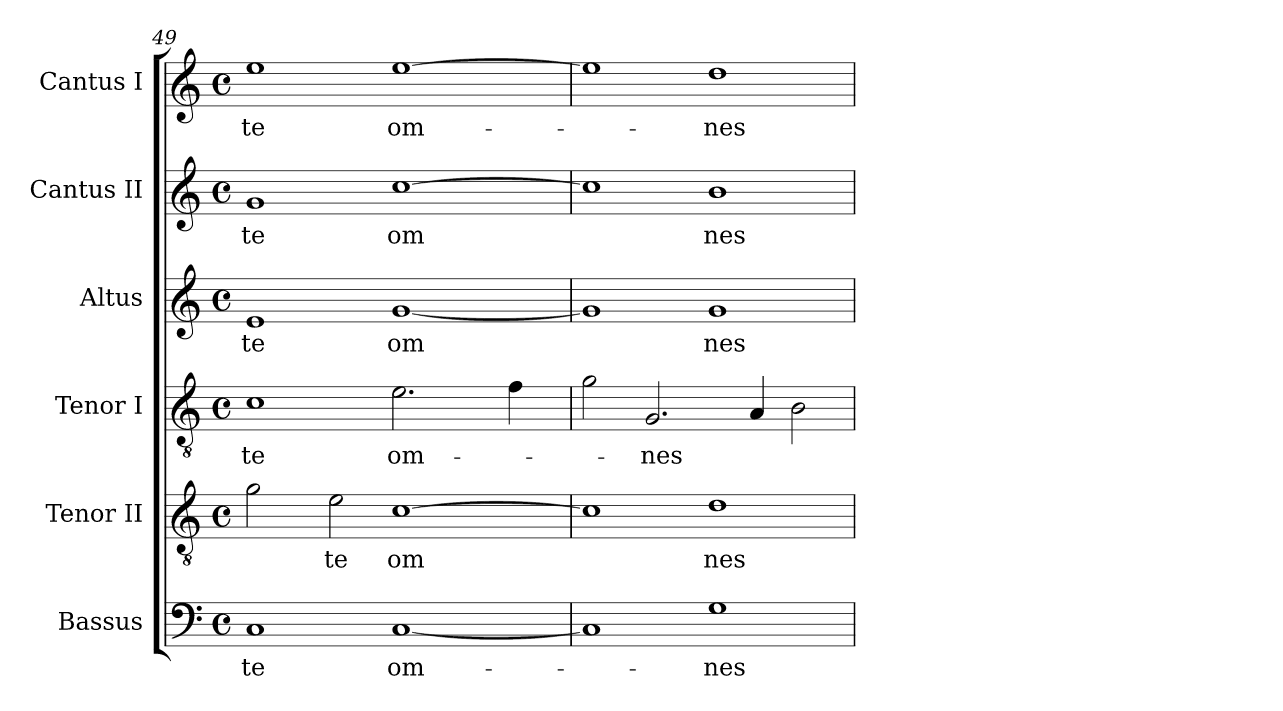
**kern	**text	**kern	**text	**kern	**text	**kern	**text	**kern	**text	**kern	**text
*part6	*part6	*part5	*part5	*part4	*part4	*part3	*part3	*part2	*part2	*part1	*part1
*staff6	*staff6	*staff5	*staff5	*staff4	*staff4	*staff3	*staff3	*staff2	*staff2	*staff1	*staff1
*I"Bassus	*	*I"Tenor II	*	*I"Tenor I	*	*I"Altus	*	*I"Cantus II	*	*I"Cantus I	*
!!LO:PB:g=z
*clefF4	*	*clefGv2	*	*clefGv2	*	*clefG2	*	*clefG2	*	*clefG2	*
*M4/4	*	*M4/4	*	*M4/4	*	*M4/4	*	*M4/4	*	*M4/4	*
*met(c)	*	*met(c)	*	*met(c)	*	*met(c)	*	*met(c)	*	*met(c)	*
=49	=49	=49	=49	=49	=49	=49	=49	=49	=49	=49	=49
!	!LO:LY:b:cj	!	!	!	!LO:LY:b:cj	!	!LO:LY:b:cj	!	!LO:LY:b:cj	!	!LO:LY:b:cj
*	*	*^	*	*	*	*	*	*	*	*	*
1C	-te	2g\	16ryy	.	1c	te	1e	te	1g	te	1ee	-te
.	.	.	64ryy	.	.	.	.	.	.	.	.	.
.	.	.	1ryy	.	.	.	.	.	.	.	.	.
!	!	!	!	!LO:LY:b:cj	!	!	!	!	!	!	!	!
.	.	2e\	.	te	.	.	.	.	.	.	.	.
!	!LO:LY:b:cj	!	!	!LO:LY:b:cj	!	!LO:LY:b	!	!LO:LY:b:cj	!	!LO:LY:b:cj	!	!LO:LY:b:cj
[<1C	om-	[>1c	.	om	2.e\	om-	[<1g	om	[>1cc	om	[>1ee	om-
.	.	.	2ryy	.	.	.	.	.	.	.	.	.
.	.	.	4ryy	.	.	.	.	.	.	.	.	.
.	.	.	.	.	4f\	.	.	.	.	.	.	.
.	.	.	8ryy	.	.	.	.	.	.	.	.	.
.	.	.	32.ryy	.	.	.	.	.	.	.	.	.
*	*	*v	*v	*	*	*	*	*	*	*	*	*
=50	=50	=50	=50	=50	=50	=50	=50	=50	=50	=50	=50
1C]	.	1c]	.	2g\	.	1g]	.	1cc]	.	1ee]	.
!	!	!	!	!	!LO:LY:b	!	!	!	!	!	!
.	.	.	.	2.G/	-nes	.	.	.	.	.	.
!	!LO:LY:b:cj	!	!LO:LY:b:cj	!	!	!	!LO:LY:b:cj	!	!LO:LY:b:cj	!	!LO:LY:b:cj
1G	-nes	1d	nes	.	.	1g	nes	1b	nes	1dd	-nes
.	.	.	.	4A/	.	.	.	.	.	.	.
.	.	.	.	2B\	.	.	.	.	.	.	.
=	=	=	=	=	=	=	=	=	=	=	=
*-	*-	*-	*-	*-	*-	*-	*-	*-	*-	*-	*-
